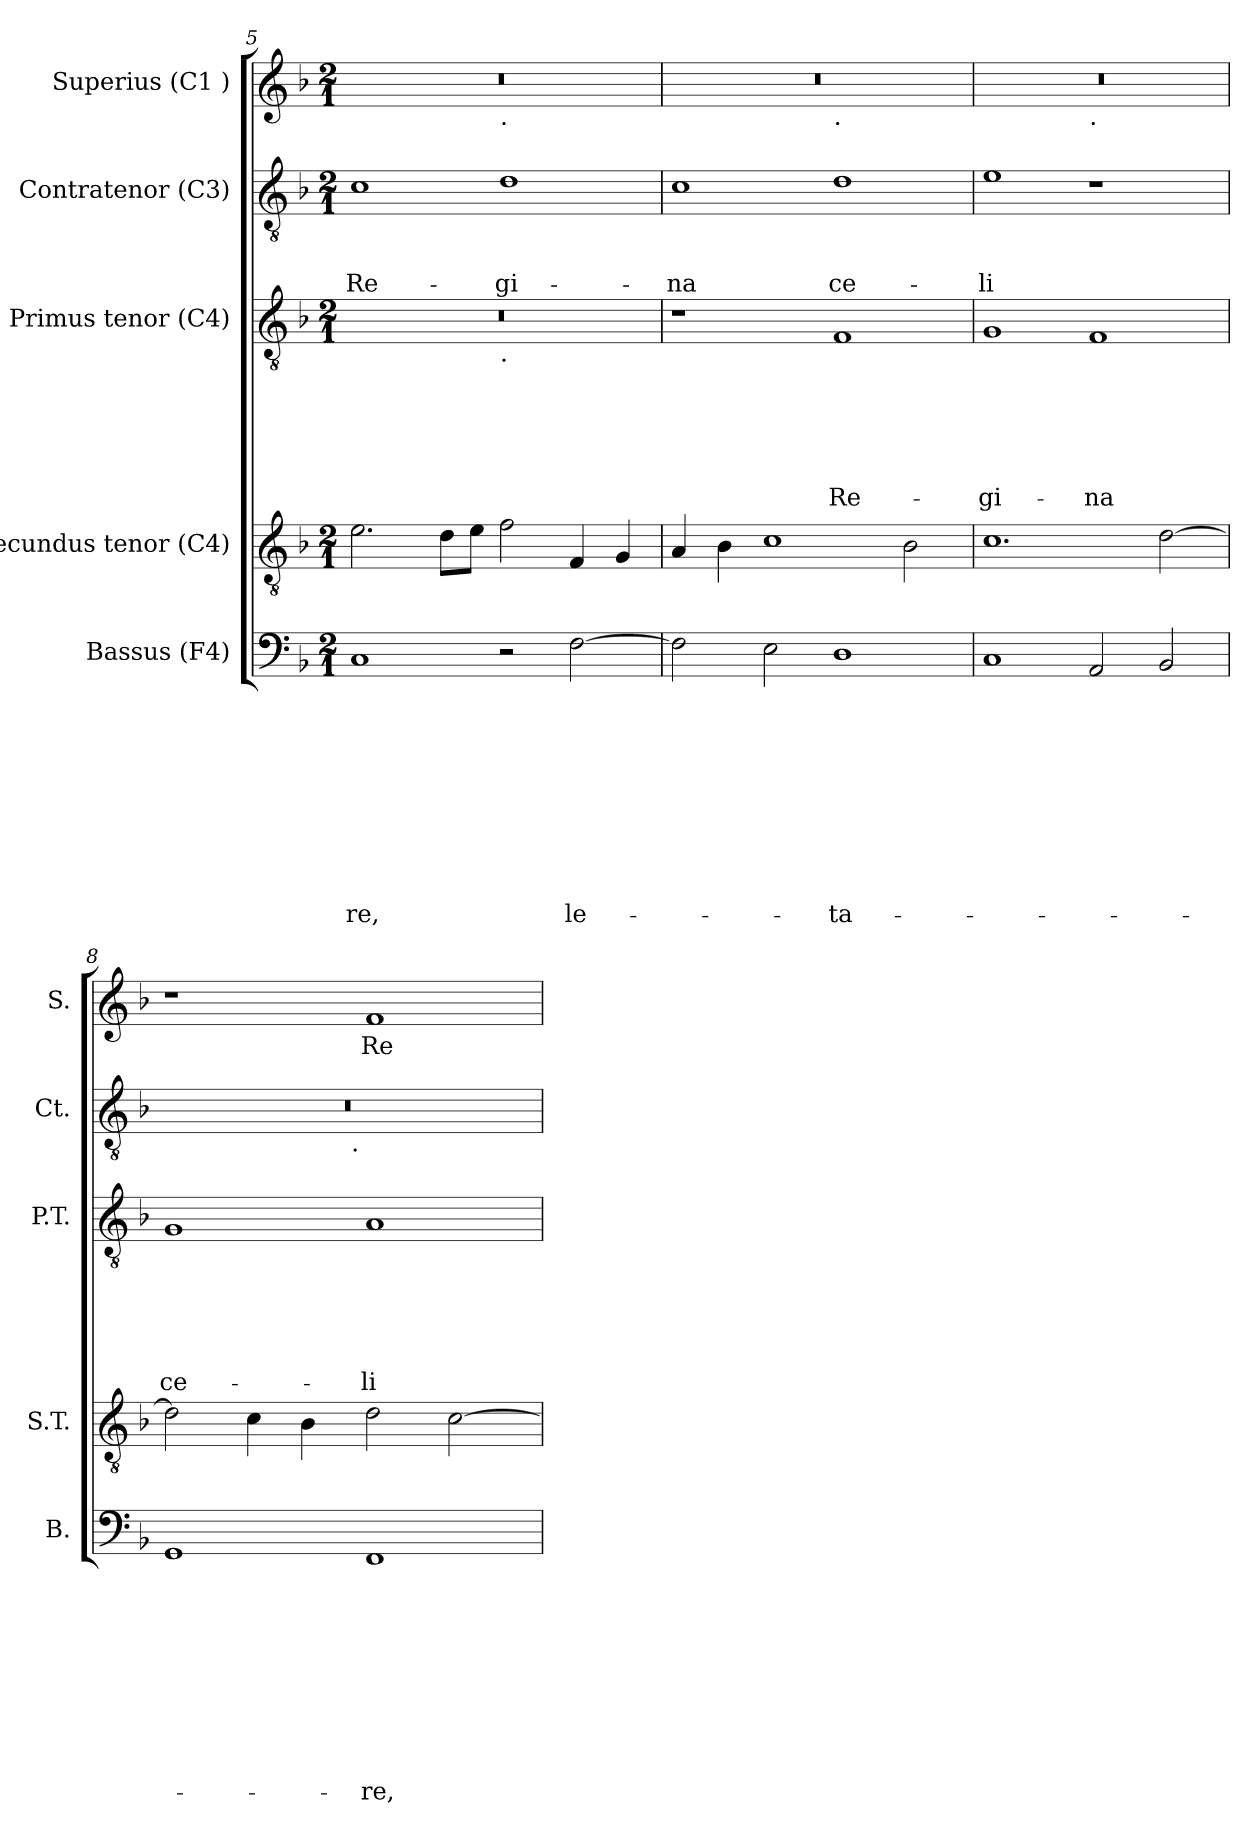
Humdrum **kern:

**kern	**text	**text	**text	**text	**text	**text	**text	**text	**text	**text	**kern	**kern	**text	**text	**text	**text	**text	**text	**kern	**text	**text	**text	**kern	**text
*part5	*part5	*part5	*part5	*part5	*part5	*part5	*part5	*part5	*part5	*part5	*part4	*part3	*part3	*part3	*part3	*part3	*part3	*part3	*part2	*part2	*part2	*part2	*part1	*part1
*staff5	*staff5	*staff5	*staff5	*staff5	*staff5	*staff5	*staff5	*staff5	*staff5	*staff5	*staff4	*staff3	*staff3	*staff3	*staff3	*staff3	*staff3	*staff3	*staff2	*staff2	*staff2	*staff2	*staff1	*staff1
*I"Bassus (F4)	*	*	*	*	*	*	*	*	*	*	*I"Secundus tenor (C4)	*I"Primus tenor (C4)	*	*	*	*	*	*	*I"Contratenor (C3)	*	*	*	*I"Superius (C1 )	*
*I'B.	*	*	*	*	*	*	*	*	*	*	*I'S.T.	*I'P.T.	*	*	*	*	*	*	*I'Ct.	*	*	*	*I'S.	*
!!LO:LB:g=z
*clefF4	*	*	*	*	*	*	*	*	*	*	*clefGv2	*clefGv2	*	*	*	*	*	*	*clefGv2	*	*	*	*clefG2	*
*k[b-]	*	*	*	*	*	*	*	*	*	*	*k[b-]	*k[b-]	*	*	*	*	*	*	*k[b-]	*	*	*	*k[b-]	*
*F:	*	*	*	*	*	*	*	*	*	*	*F:	*F:	*	*	*	*	*	*	*F:	*	*	*	*F:	*
*M2/1	*	*	*	*	*	*	*	*	*	*	*M2/1	*M2/1	*	*	*	*	*	*	*M2/1	*	*	*	*M2/1	*
=5	=5	=5	=5	=5	=5	=5	=5	=5	=5	=5	=5	=5	=5	=5	=5	=5	=5	=5	=5	=5	=5	=5	=5	=5
!	!	!	!	!	!	!	!	!	!	!LO:LY:b	!	!	!	!	!	!	!	!	!	!	!	!LO:LY:b	!	!
*	*	*	*	*	*	*	*	*	*	*	*	*^	*	*	*	*	*	*	*	*	*	*	*^	*
1C	.	.	.	.	.	.	.	.	.	-re,	2.e\	0r	1ryy	.	.	.	.	.	.	1c	.	.	Re-	0r	1ryy	.
.	.	.	.	.	.	.	.	.	.	.	8d\L	.	.	.	.	.	.	.	.	.	.	.	.	.	.	.
.	.	.	.	.	.	.	.	.	.	.	8e\J	.	.	.	.	.	.	.	.	.	.	.	.	.	.	.
!	!	!	!	!	!	!	!	!	!	!	!	!	!	!	!	!	!	!	!	!	!	!	!	!	!LO:TX:b:t=.	!
!	!	!	!	!	!	!	!	!	!	!	!	!	!LO:TX:b:t=.	!	!	!	!	!	!	!	!	!	!	!	!	!
!	!	!	!	!	!	!	!	!	!	!	!	!	!	!	!	!	!	!	!	!	!	!	!LO:LY:b	!	!	!
2r	.	.	.	.	.	.	.	.	.	.	2f\	.	1ryy	.	.	.	.	.	.	1d	.	.	-gi-	.	1ryy	.
!	!	!	!	!	!	!	!	!	!	!LO:LY:b	!	!	!	!	!	!	!	!	!	!	!	!	!	!	!	!
[>2F\	.	.	.	.	.	.	.	.	.	le-	4F/	.	.	.	.	.	.	.	.	.	.	.	.	.	.	.
.	.	.	.	.	.	.	.	.	.	.	4G/	.	.	.	.	.	.	.	.	.	.	.	.	.	.	.
=6	=6	=6	=6	=6	=6	=6	=6	=6	=6	=6	=6	=6	=6	=6	=6	=6	=6	=6	=6	=6	=6	=6	=6	=6	=6	=6
!	!	!	!	!	!	!	!	!	!	!	!	!	!	!	!	!	!	!	!	!	!	!	!LO:LY:b	!	!	!
*	*	*	*	*	*	*	*	*	*	*	*	*v	*v	*	*	*	*	*	*	*	*	*	*	*	*	*
2F\]	.	.	.	.	.	.	.	.	.	.	4A/	1r	.	.	.	.	.	.	1c	.	.	-na	0r	1ryy	.
.	.	.	.	.	.	.	.	.	.	.	4B-\	.	.	.	.	.	.	.	.	.	.	.	.	.	.
2E\	.	.	.	.	.	.	.	.	.	.	1c	.	.	.	.	.	.	.	.	.	.	.	.	.	.
!	!	!	!	!	!	!	!	!	!	!	!	!	!	!	!	!	!	!	!	!	!	!	!	!LO:TX:b:t=.	!
!	!	!	!	!	!	!	!	!	!	!LO:LY:b	!	!	!	!	!	!	!	!LO:LY:b	!	!	!	!LO:LY:b	!	!	!
1D	.	.	.	.	.	.	.	.	.	-ta-	.	1F	.	.	.	.	.	Re-	1d	.	.	ce-	.	1ryy	.
.	.	.	.	.	.	.	.	.	.	.	2B-\	.	.	.	.	.	.	.	.	.	.	.	.	.	.
=7	=7	=7	=7	=7	=7	=7	=7	=7	=7	=7	=7	=7	=7	=7	=7	=7	=7	=7	=7	=7	=7	=7	=7	=7	=7
!	!	!	!	!	!	!	!	!	!	!	!	!	!	!	!	!	!	!LO:LY:b	!	!	!	!LO:LY:b:rj	!	!	!
1C	.	.	.	.	.	.	.	.	.	.	1.c	1G	.	.	.	.	.	-gi-	1e	.	.	-li	0r	1ryy	.
!	!	!	!	!	!	!	!	!	!	!	!	!	!	!	!	!	!	!	!	!	!	!	!	!LO:TX:b:t=.	!
!	!	!	!	!	!	!	!	!	!	!	!	!	!	!	!	!	!	!LO:LY:b	!	!	!	!	!	!	!
2AA/	.	.	.	.	.	.	.	.	.	.	.	1F	.	.	.	.	.	-na	1r	.	.	.	.	1ryy	.
2BB-/	.	.	.	.	.	.	.	.	.	.	[>2d\	.	.	.	.	.	.	.	.	.	.	.	.	.	.
=8	=8	=8	=8	=8	=8	=8	=8	=8	=8	=8	=8	=8	=8	=8	=8	=8	=8	=8	=8	=8	=8	=8	=8	=8	=8
!	!	!	!	!	!	!	!	!	!	!	!	!	!	!	!	!	!	!LO:LY:b	!	!	!	!	!	!	!
*	*	*	*	*	*	*	*	*	*	*	*	*	*	*	*	*	*	*	*^	*	*	*	*v	*v	*
1GG	.	.	.	.	.	.	.	.	.	.	2d\]	1G	.	.	.	.	.	ce-	0r	2ryy	.	.	.	1r	.
.	.	.	.	.	.	.	.	.	.	.	4c\	.	.	.	.	.	.	.	.	4...ryy	.	.	.	.	.
.	.	.	.	.	.	.	.	.	.	.	4B-\	.	.	.	.	.	.	.	.	.	.	.	.	.	.
!	!	!	!	!	!	!	!	!	!	!	!	!	!	!	!	!	!	!	!	!LO:TX:b:t=.	!	!	!	!	!
.	.	.	.	.	.	.	.	.	.	.	.	.	.	.	.	.	.	.	.	1ryy	.	.	.	.	.
!	!	!	!	!	!	!	!	!	!	!LO:LY:b	!	!	!	!	!	!	!	!LO:LY:b:rj	!	!	!	!	!	!	!LO:LY:b
1FF	.	.	.	.	.	.	.	.	.	-re,	2d\	1A	.	.	.	.	.	-li	.	.	.	.	.	1f	Re-
.	.	.	.	.	.	.	.	.	.	.	[>2c\	.	.	.	.	.	.	.	.	.	.	.	.	.	.
.	.	.	.	.	.	.	.	.	.	.	.	.	.	.	.	.	.	.	.	32ryy	.	.	.	.	.
*	*	*	*	*	*	*	*	*	*	*	*	*	*	*	*	*	*	*	*v	*v	*	*	*	*	*
=	=	=	=	=	=	=	=	=	=	=	=	=	=	=	=	=	=	=	=	=	=	=	=	=
*-	*-	*-	*-	*-	*-	*-	*-	*-	*-	*-	*-	*-	*-	*-	*-	*-	*-	*-	*-	*-	*-	*-	*-	*-
